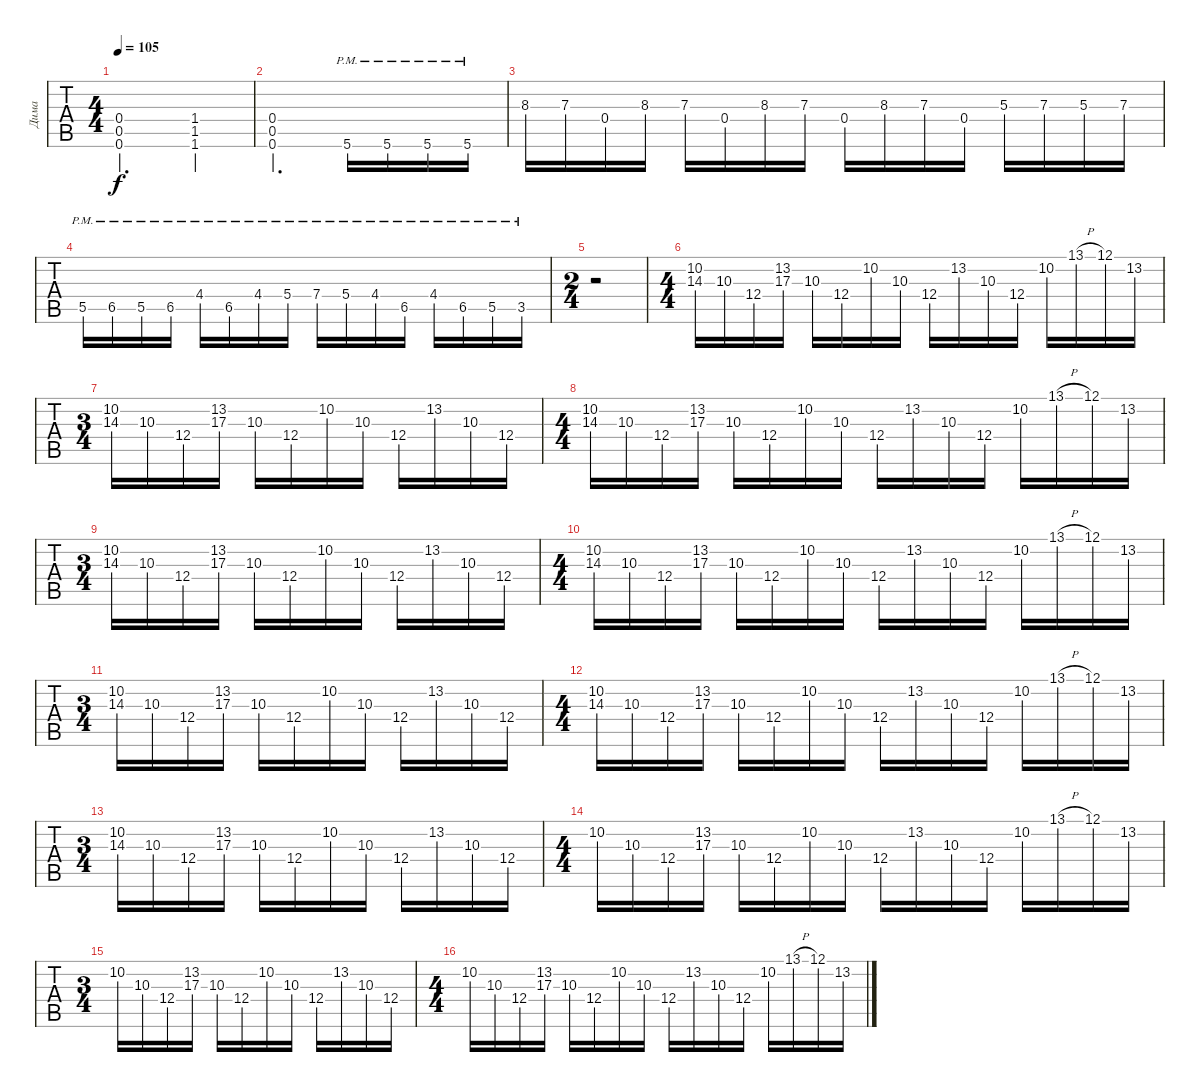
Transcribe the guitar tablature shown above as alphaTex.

\track ("Дима" "Дима") {instrument distortionguitar}
\staff {tabs}
\tuning (Eb4 Bb3 Gb3 Db3 Ab2 Db2) {hide}
\ts (4 4)
\tempo 105
\clef g2
\ks c
(0.4 0.5 0.6).2{d dy f} (1.4 1.5 1.6).4 |
(0.4 0.5 0.6).2{d} 5.6{pm}.16 5.6{pm}.16 5.6{pm}.16 5.6{pm}.16 |
8.3.16 7.3.16 0.4.16 8.3.16 7.3.16 0.4.16 8.3.16 7.3.16 0.4.16 8.3.16 7.3.16 0.4.16 5.3.16 7.3.16 5.3.16 7.3.16 |
5.5{pm}.16 6.5{pm}.16 5.5{pm}.16 6.5{pm}.16 4.4{pm}.16 6.5{pm}.16 4.4{pm}.16 5.4{pm}.16 7.4{pm}.16 5.4{pm}.16 4.4{pm}.16 6.5{pm}.16 4.4{pm}.16 6.5{pm}.16 5.5{pm}.16 3.5{pm}.16 |
\ts (2 4)
r.2 |
\ts (4 4)
(10.2 14.3).16{instrument distortionguitar} 10.3.16 12.4.16 (13.2 17.3).16 10.3.16 12.4.16 10.2.16 10.3.16 12.4.16 13.2.16 10.3.16 12.4.16 10.2.16 13.1{h}.16 12.1.16 13.2.16 |
\ts (3 4)
(10.2 14.3).16 10.3.16 12.4.16 (13.2 17.3).16 10.3.16 12.4.16 10.2.16 10.3.16 12.4.16 13.2.16 10.3.16 12.4.16 |
\ts (4 4)
(10.2 14.3).16 10.3.16 12.4.16 (13.2 17.3).16 10.3.16 12.4.16 10.2.16 10.3.16 12.4.16 13.2.16 10.3.16 12.4.16 10.2.16 13.1{h}.16 12.1.16 13.2.16 |
\ts (3 4)
(10.2 14.3).16 10.3.16 12.4.16 (13.2 17.3).16 10.3.16 12.4.16 10.2.16 10.3.16 12.4.16 13.2.16 10.3.16 12.4.16 |
\ts (4 4)
(10.2 14.3).16 10.3.16 12.4.16 (13.2 17.3).16 10.3.16 12.4.16 10.2.16 10.3.16 12.4.16 13.2.16 10.3.16 12.4.16 10.2.16 13.1{h}.16 12.1.16 13.2.16 |
\ts (3 4)
(10.2 14.3).16 10.3.16 12.4.16 (13.2 17.3).16 10.3.16 12.4.16 10.2.16 10.3.16 12.4.16 13.2.16 10.3.16 12.4.16 |
\ts (4 4)
(10.2 14.3).16 10.3.16 12.4.16 (13.2 17.3).16 10.3.16 12.4.16 10.2.16 10.3.16 12.4.16 13.2.16 10.3.16 12.4.16 10.2.16 13.1{h}.16 12.1.16 13.2.16 |
\ts (3 4)
(10.2 14.3).16 10.3.16 12.4.16 (13.2 17.3).16 10.3.16 12.4.16 10.2.16 10.3.16 12.4.16 13.2.16 10.3.16 12.4.16 |
\ts (4 4)
10.2.16 10.3.16 12.4.16 (13.2 17.3).16 10.3.16 12.4.16 10.2.16 10.3.16 12.4.16 13.2.16 10.3.16 12.4.16 10.2.16 13.1{h}.16 12.1.16 13.2.16 |
\ts (3 4)
10.2.16{volume 0} 10.3.16 12.4.16 (13.2 17.3).16 10.3.16 12.4.16 10.2.16 10.3.16 12.4.16 13.2.16 10.3.16 12.4.16 |
\ts (4 4)
10.2.16 10.3.16 12.4.16 (13.2 17.3).16 10.3.16 12.4.16 10.2.16 10.3.16 12.4.16 13.2.16 10.3.16 12.4.16 10.2.16 13.1{h}.16 12.1.16 13.2.16
